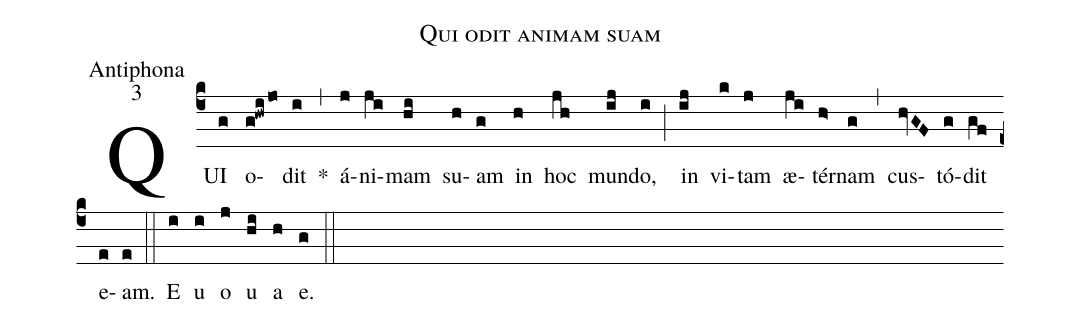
name:Qui odit animam suam;
office-part:Antiphona;
mode:3;
%%
(c4)QUI(g) o(g!hwi/jo)dit(i) *(,) á(j)ni(ji)mam(hi) su(h)am(g) in(h) hoc(jh) mun(ij)do,(i) (;) in(ij) vi(k)tam(j) æ(ji)tér(h>)nam(g) (,) cus(hvGF)tó(g)dit(gf) e(e)am.(e) (::) E(i) u(i) o(j) u(hi) a(h) e.(g) (::)
